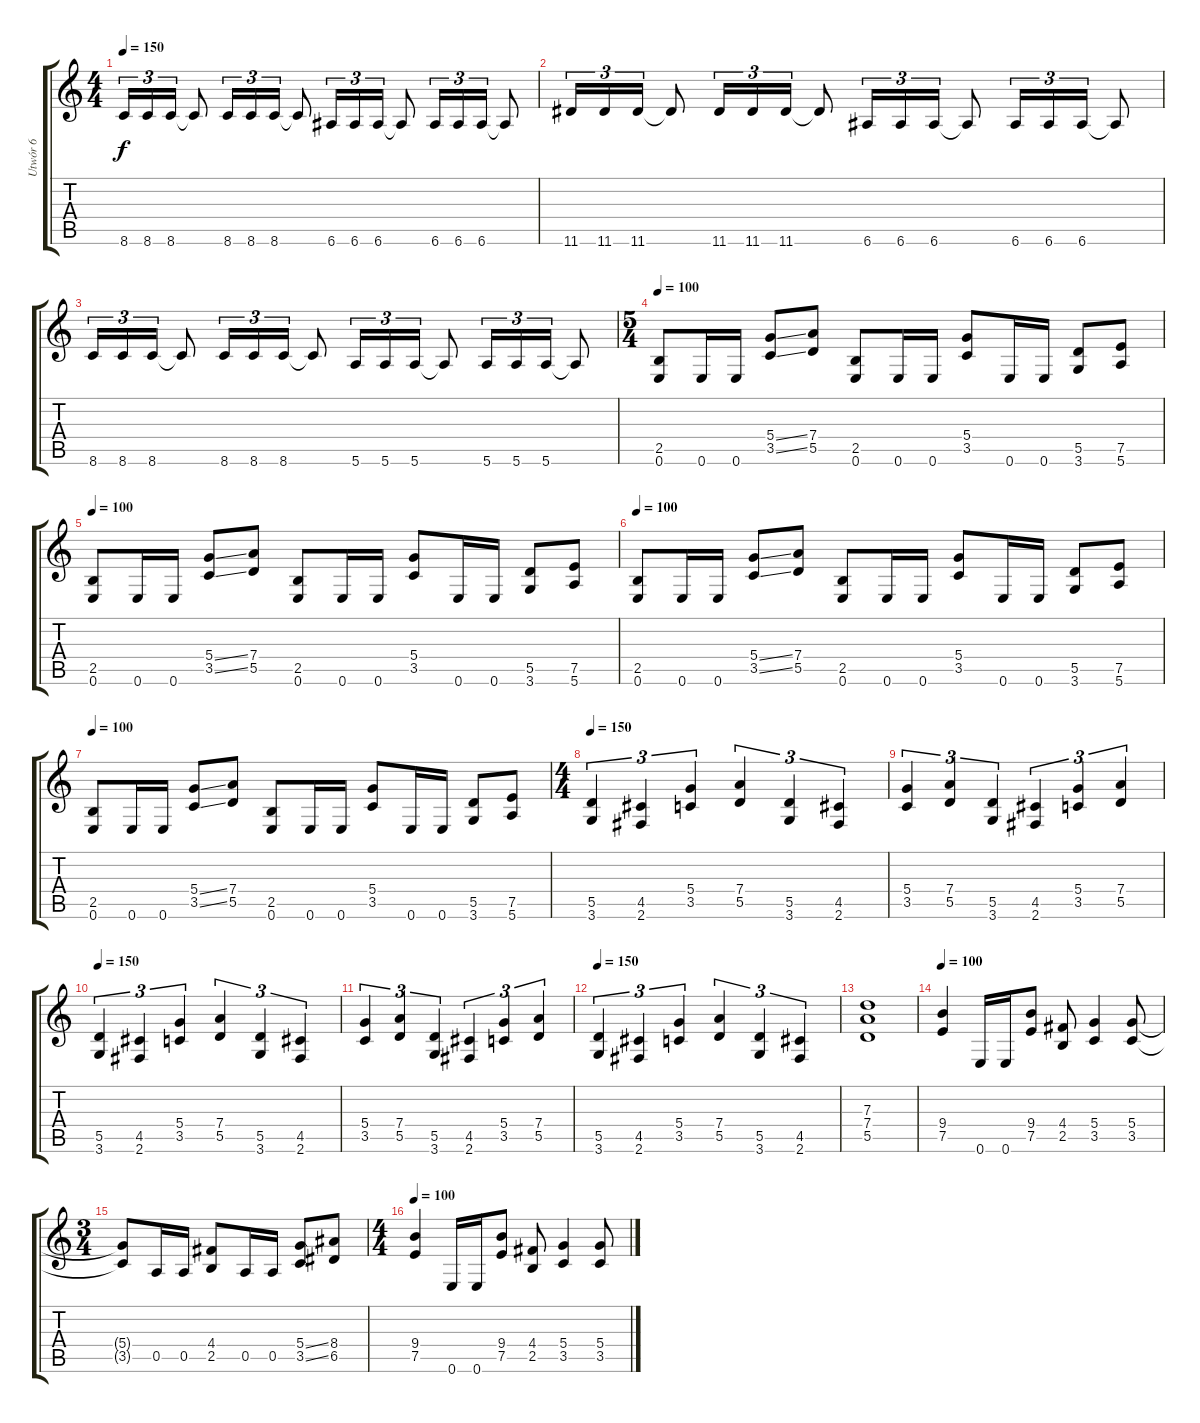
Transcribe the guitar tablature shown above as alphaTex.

\track ("Utwór 6" "Utwór 6") {instrument distortionguitar}
\staff {score tabs}
\tuning (E4 B3 G3 D3 A2 E2) {hide}
\ts (4 4)
\tempo 150
\clef g2
\ks c
8.6.16{tu (3 2) dy f} 8.6.16{tu (3 2)} 8.6.16{tu (3 2)} 8.6{t}.8 8.6.16{tu (3 2)} 8.6.16{tu (3 2)} 8.6.16{tu (3 2)} 8.6{t}.8 6.6.16{tu (3 2)} 6.6.16{tu (3 2)} 6.6.16{tu (3 2)} 6.6{t}.8 6.6.16{tu (3 2)} 6.6.16{tu (3 2)} 6.6.16{tu (3 2)} 6.6{t}.8 |
11.6.16{tu (3 2)} 11.6.16{tu (3 2)} 11.6.16{tu (3 2)} 11.6{t}.8 11.6.16{tu (3 2)} 11.6.16{tu (3 2)} 11.6.16{tu (3 2)} 11.6{t}.8 6.6.16{tu (3 2)} 6.6.16{tu (3 2)} 6.6.16{tu (3 2)} 6.6{t}.8 6.6.16{tu (3 2)} 6.6.16{tu (3 2)} 6.6.16{tu (3 2)} 6.6{t}.8 |
8.6.16{tu (3 2)} 8.6.16{tu (3 2)} 8.6.16{tu (3 2)} 8.6{t}.8 8.6.16{tu (3 2)} 8.6.16{tu (3 2)} 8.6.16{tu (3 2)} 8.6{t}.8 5.6.16{tu (3 2)} 5.6.16{tu (3 2)} 5.6.16{tu (3 2)} 5.6{t}.8 5.6.16{tu (3 2)} 5.6.16{tu (3 2)} 5.6.16{tu (3 2)} 5.6{t}.8 |
\ts (5 4)
\tempo 100
(2.5 0.6).8 0.6.16 0.6.16 (5.4{ss} 3.5{ss}).8 (7.4 5.5).8 (2.5 0.6).8 0.6.16 0.6.16 (5.4 3.5).8 0.6.16 0.6.16 (5.5 3.6).8 (7.5 5.6).8 |
\tempo 100
(2.5 0.6).8 0.6.16 0.6.16 (5.4{ss} 3.5{ss}).8 (7.4 5.5).8 (2.5 0.6).8 0.6.16 0.6.16 (5.4 3.5).8 0.6.16 0.6.16 (5.5 3.6).8 (7.5 5.6).8 |
\tempo 100
(2.5 0.6).8 0.6.16 0.6.16 (5.4{ss} 3.5{ss}).8 (7.4 5.5).8 (2.5 0.6).8 0.6.16 0.6.16 (5.4 3.5).8 0.6.16 0.6.16 (5.5 3.6).8 (7.5 5.6).8 |
\tempo 100
(2.5 0.6).8 0.6.16 0.6.16 (5.4{ss} 3.5{ss}).8 (7.4 5.5).8 (2.5 0.6).8 0.6.16 0.6.16 (5.4 3.5).8 0.6.16 0.6.16 (5.5 3.6).8 (7.5 5.6).8 |
\ts (4 4)
\tempo 150
(5.5 3.6).4{tu (3 2)} (4.5 2.6).4{tu (3 2)} (5.4 3.5).4{tu (3 2)} (7.4 5.5).4{tu (3 2)} (5.5 3.6).4{tu (3 2)} (4.5 2.6).4{tu (3 2)} |
(5.4 3.5).4{tu (3 2)} (7.4 5.5).4{tu (3 2)} (5.5 3.6).4{tu (3 2)} (4.5 2.6).4{tu (3 2)} (5.4 3.5).4{tu (3 2)} (7.4 5.5).4{tu (3 2)} |
\tempo 150
(5.5 3.6).4{tu (3 2)} (4.5 2.6).4{tu (3 2)} (5.4 3.5).4{tu (3 2)} (7.4 5.5).4{tu (3 2)} (5.5 3.6).4{tu (3 2)} (4.5 2.6).4{tu (3 2)} |
(5.4 3.5).4{tu (3 2)} (7.4 5.5).4{tu (3 2)} (5.5 3.6).4{tu (3 2)} (4.5 2.6).4{tu (3 2)} (5.4 3.5).4{tu (3 2)} (7.4 5.5).4{tu (3 2)} |
\tempo 150
(5.5 3.6).4{tu (3 2)} (4.5 2.6).4{tu (3 2)} (5.4 3.5).4{tu (3 2)} (7.4 5.5).4{tu (3 2)} (5.5 3.6).4{tu (3 2)} (4.5 2.6).4{tu (3 2)} |
(7.3 7.4 5.5).1 |
\tempo 100
(9.4 7.5).4 0.6.16 0.6.16 (9.4 7.5).8 (4.4 2.5).8 (5.4 3.5).4 (5.4 3.5).8 |
\ts (3 4)
(5.4{t} 3.5{t}).8 0.5.16 0.5.16 (4.4 2.5).8 0.5.16 0.5.16 (5.4{ss} 3.5{ss}).8 (8.4 6.5).8 |
\ts (4 4)
\tempo 100
(9.4 7.5).4 0.6.16 0.6.16 (9.4 7.5).8 (4.4 2.5).8 (5.4 3.5).4 (5.4 3.5).8
